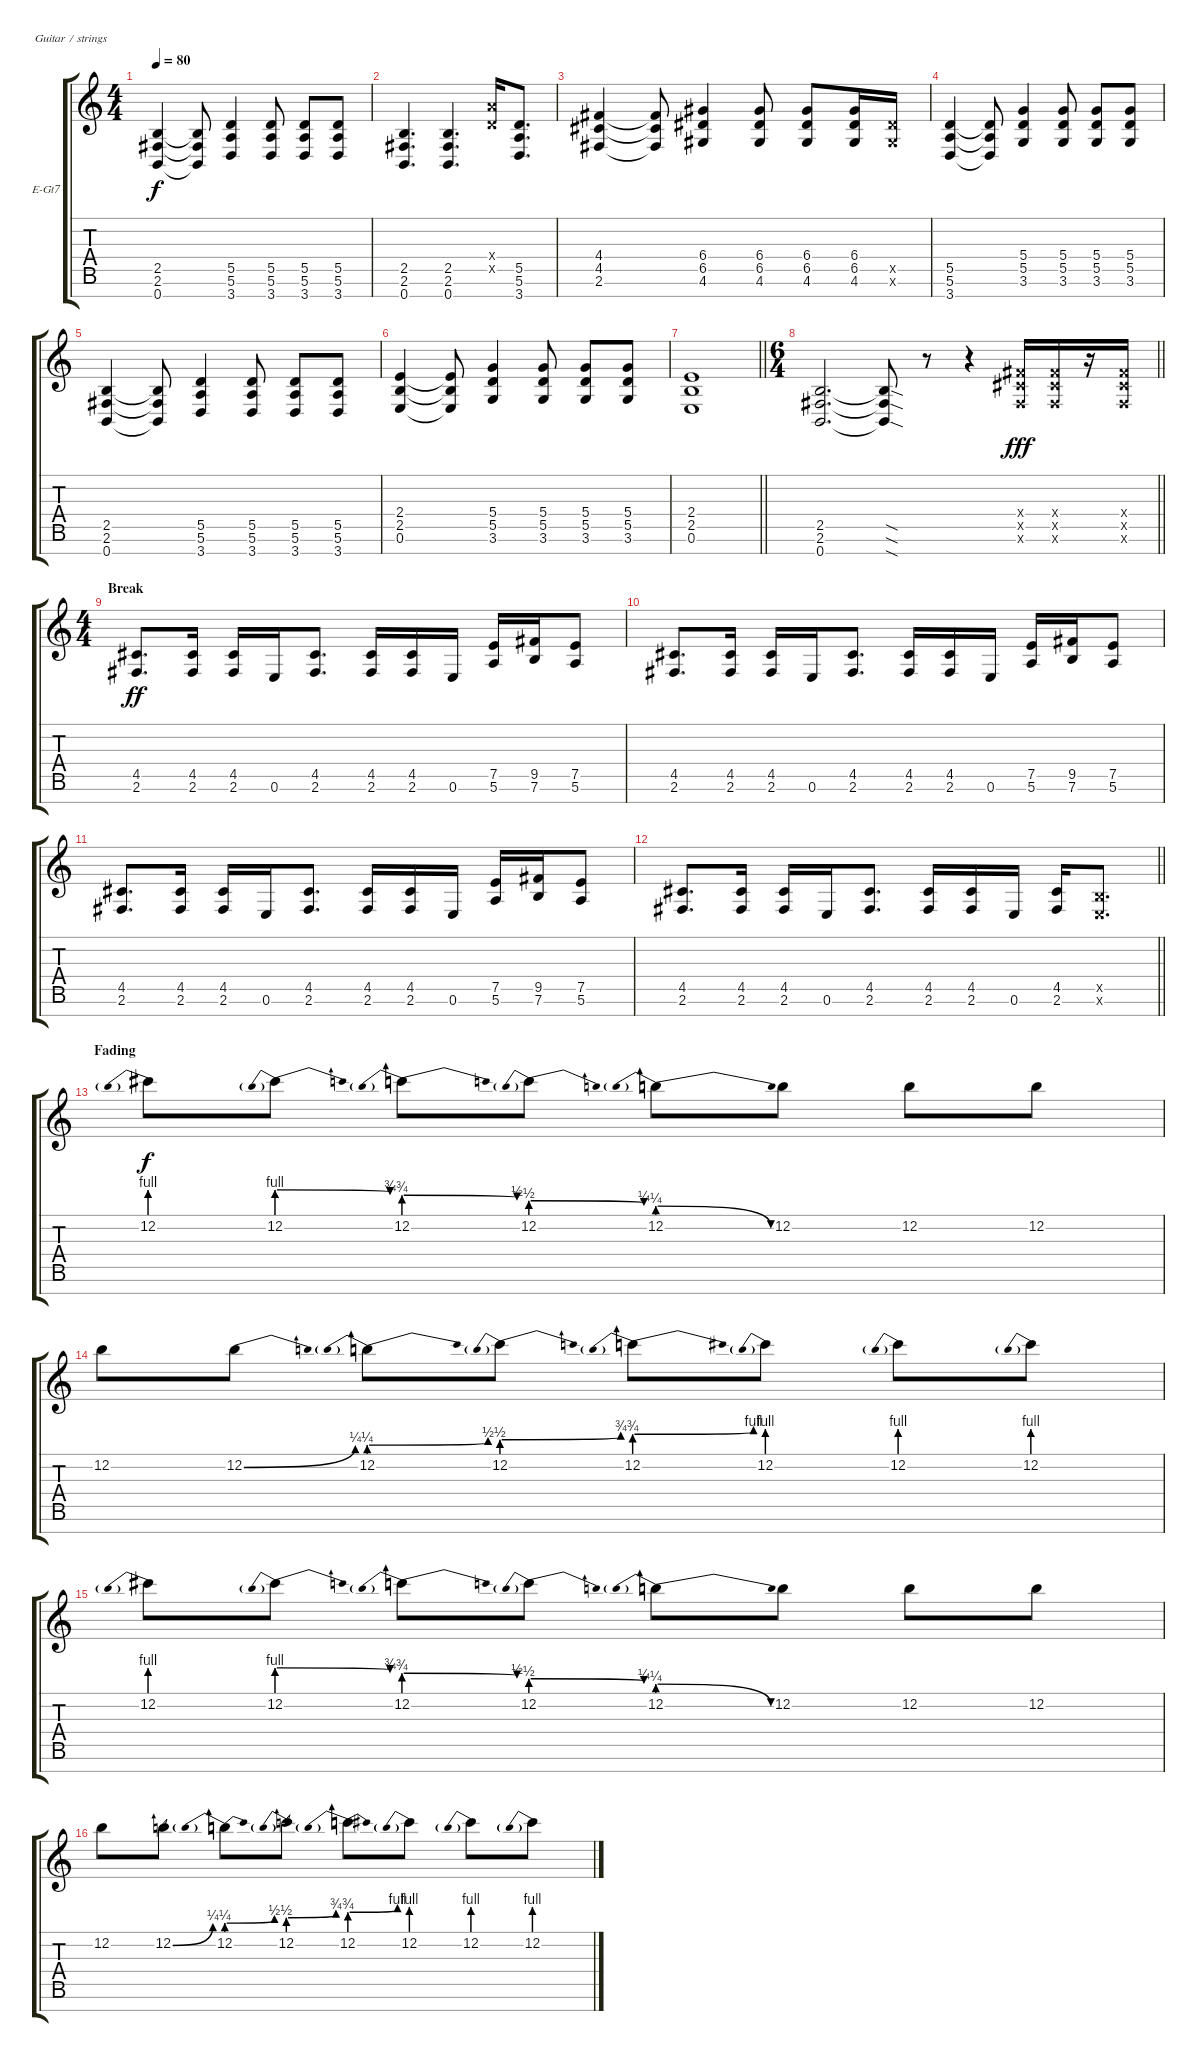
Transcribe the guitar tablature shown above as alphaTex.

\bracketExtendMode groupsimilarinstruments
\firstSystemTrackNameOrientation horizontal
\otherSystemsTrackNameOrientation horizontal
\track ("Distortion Guitar" "E-Gt7") {instrument distortionguitar}
\staff {score tabs}
\tuning (E4 B3 G3 D3 A2 E2 B1)
\ts (4 4)
\tempo 80
\clef g2
\ks c
(2.5 2.6 0.7).4{dy f} (2.5{t} 2.6{t} 0.7{t}).8 (5.5 5.6 3.7).4 (5.5 5.6 3.7).8 (5.5 5.6 3.7).8 (5.5 5.6 3.7).8 |
(2.5 2.6 0.7).4{d} (2.5 2.6 0.7).4{d} (7.4{x} 5.5{x}).16 (5.5 5.6 3.7).8{d} |
(4.4 4.5 2.6).4 (4.4{t} 4.5{t} 2.6{t}).8 (6.4 6.5 4.6).4 (6.4 6.5 4.6).8 (6.4 6.5 4.6).8 (6.4 6.5 4.6).16 (6.5{x} 4.6{x}).16 |
(5.5 5.6 3.7).4 (5.5{t} 5.6{t} 3.7{t}).8 (5.4 5.5 3.6).4 (5.4 5.5 3.6).8 (5.4 5.5 3.6).8 (5.4 5.5 3.6).8 |
(2.5 2.6 0.7).4 (2.5{t} 2.6{t} 0.7{t}).8 (5.5 5.6 3.7).4 (5.5 5.6 3.7).8 (5.5 5.6 3.7).8 (5.5 5.6 3.7).8 |
(2.4 2.5 0.6).4 (2.4{t} 2.5{t} 0.6{t}).8 (5.4 5.5 3.6).4 (5.4 5.5 3.6).8 (5.4 5.5 3.6).8 (5.4 5.5 3.6).8 |
\barLineRight lightlight
(2.4 2.5 0.6).1 |
\ts (6 4)
\beaming (8 6 6)
\barLineRight lightlight
(2.5 2.6 0.7).2{d} (2.5{sod t} 2.6{sod t} 0.7{sod t}).8 r.8 r.4 (4.4{x} 4.5{x} 2.6{x}).16{dy fff} (4.4{x} 4.5{x} 2.6{x}).16 r.16 (4.4{x} 4.5{x} 2.6{x}).16 |
\ts (4 4)
\beaming (8 2 2 2 2)
\section ("" "Break")
(4.5 2.6).8{d dy ff} (4.5 2.6).16 (4.5 2.6).16 0.6.16 (4.5 2.6).8{d} (4.5 2.6).16 (4.5 2.6).16 0.6.16 (7.5 5.6).16 (9.5 7.6).16 (7.5 5.6).8 |
(4.5 2.6).8{d} (4.5 2.6).16 (4.5 2.6).16 0.6.16 (4.5 2.6).8{d} (4.5 2.6).16 (4.5 2.6).16 0.6.16 (7.5 5.6).16 (9.5 7.6).16 (7.5 5.6).8 |
(4.5 2.6).8{d} (4.5 2.6).16 (4.5 2.6).16 0.6.16 (4.5 2.6).8{d} (4.5 2.6).16 (4.5 2.6).16 0.6.16 (7.5 5.6).16 (9.5 7.6).16 (7.5 5.6).8 |
\barLineRight lightlight
(4.5 2.6).8{d} (4.5 2.6).16 (4.5 2.6).16 0.6.16 (4.5 2.6).8{d} (4.5 2.6).16 (4.5 2.6).16 0.6.16 (4.5 2.6).16 (2.5{x} 0.6{x}).8{d} |
\section ("" "Fading")
12.2{be (prebend 0 4 60 4)}.8{dy f} 12.2{be (prebendrelease 0 4 60 3)}.8 12.2{be (prebendrelease 0 3 60 2)}.8 12.2{be (prebendrelease 0 2 60 1)}.8 12.2{be (prebendrelease 0 1 60 0)}.8 12.2{be (hold 0 0 60 0)}.8 12.2.8 12.2.8 |
12.2.8 12.2{be (bend 0 0 60 1)}.8 12.2{be (prebendbend 0 1 60 2)}.8 12.2{be (prebendbend 0 2 60 3)}.8 12.2{be (prebendbend 0 3 60 4)}.8 12.2{be (prebend 0 4 60 4)}.8 12.2{be (prebend 0 4 60 4)}.8 12.2{be (prebend 0 4 60 4)}.8 |
12.2{be (prebend 0 4 60 4)}.8 12.2{be (prebendrelease 0 4 60 3)}.8 12.2{be (prebendrelease 0 3 60 2)}.8 12.2{be (prebendrelease 0 2 60 1)}.8 12.2{be (prebendrelease 0 1 60 0)}.8 12.2{be (hold 0 0 60 0)}.8 12.2.8 12.2.8 |
12.2.8 12.2{be (bend 0 0 60 1)}.8 12.2{be (prebendbend 0 1 60 2)}.8 12.2{be (prebendbend 0 2 60 3)}.8 12.2{be (prebendbend 0 3 60 4)}.8 12.2{be (prebend 0 4 60 4)}.8 12.2{be (prebend 0 4 60 4)}.8 12.2{be (prebend 0 4 60 4)}.8
